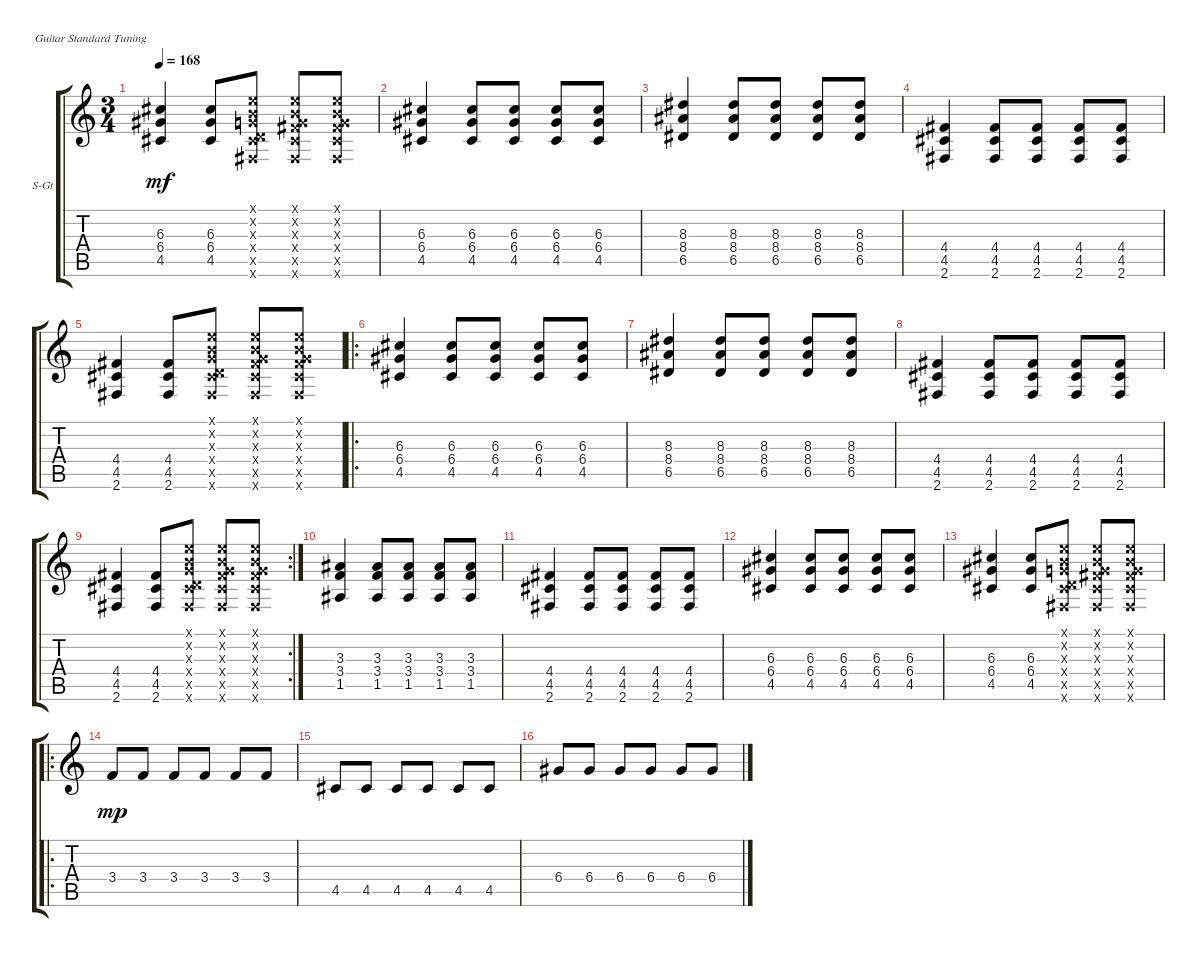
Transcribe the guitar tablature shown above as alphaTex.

\defaultSystemsLayout 4
\bracketExtendMode groupsimilarinstruments
\firstSystemTrackNameOrientation horizontal
\otherSystemsTrackNameOrientation horizontal
\track ("Steel Guitar" "S-Gt") {instrument acousticguitarsteel}
\staff {score tabs}
\tuning (E4 B3 G3 D3 A2 E2)
\ts (3 4)
\tempo 168
\clef g2
\ks c
(4.5 6.4 6.3).4{dy mf} (6.4 4.5 6.3).8 (4.5{x} 2.6{x} 0.4{x} 0.3{x} 0.2{x} 0.1{x}).8 (4.4{x} 4.5{x} 2.6{x} 0.3{x} 0.2{x} 0.1{x}).8 (4.4{x} 4.5{x} 2.6{x} 0.3{x} 0.2{x} 0.1{x}).8 |
(4.5 6.4 6.3).4 (4.5 6.4 6.3).8 (4.5 6.4 6.3).8 (4.5 6.4 6.3).8 (4.5 6.4 6.3).8 |
(6.5 8.4 8.3).4 (6.5 8.4 8.3).8 (6.5 8.4 8.3).8 (6.5 8.4 8.3).8 (6.5 8.4 8.3).8 |
(2.6 4.5 4.4).4 (2.6 4.5 4.4).8 (2.6 4.5 4.4).8 (2.6 4.5 4.4).8 (2.6 4.5 4.4).8 |
(2.6 4.5 4.4).4 (4.4 4.5 2.6).8 (4.5{x} 2.6{x} 0.1{x} 0.2{x} 0.3{x} 0.4{x}).8 (4.4{x} 4.5{x} 2.6{x} 0.3{x} 0.2{x} 0.1{x}).8 (4.4{x} 4.5{x} 2.6{x} 0.1{x} 0.2{x} 0.3{x}).8 |
\ro
(4.5 6.4 6.3).4 (4.5 6.4 6.3).8 (4.5 6.4 6.3).8 (4.5 6.4 6.3).8 (4.5 6.4 6.3).8 |
(6.5 8.4 8.3).4 (6.5 8.4 8.3).8 (6.5 8.4 8.3).8 (6.5 8.4 8.3).8 (6.5 8.4 8.3).8 |
(2.6 4.5 4.4).4 (2.6 4.5 4.4).8 (2.6 4.5 4.4).8 (2.6 4.5 4.4).8 (2.6 4.5 4.4).8 |
\rc 2
(2.6 4.5 4.4).4 (4.4 4.5 2.6).8 (4.5{x} 2.6{x} 0.4{x} 0.3{x} 0.2{x} 0.1{x}).8 (4.4{x} 4.5{x} 2.6{x} 0.3{x} 0.2{x} 0.1{x}).8 (4.4{x} 4.5{x} 2.6{x} 0.3{x} 0.2{x} 0.1{x}).8 |
(1.5 3.4 3.3).4 (1.5 3.4 3.3).8 (1.5 3.4 3.3).8 (1.5 3.4 3.3).8 (1.5 3.4 3.3).8 |
(4.5 4.4 2.6).4 (4.5 4.4 2.6).8 (4.5 4.4 2.6).8 (4.5 4.4 2.6).8 (4.5 4.4 2.6).8 |
(4.5 6.4 6.3).4 (4.5 6.4 6.3).8 (4.5 6.4 6.3).8 (4.5 6.4 6.3).8 (4.5 6.4 6.3).8 |
(4.5 6.4 6.3).4 (6.4 4.5 6.3).8 (4.5{x} 2.6{x} 0.4{x} 0.3{x} 0.2{x} 0.1{x}).8 (4.4{x} 4.5{x} 2.6{x} 0.3{x} 0.2{x} 0.1{x}).8 (4.4{x} 4.5{x} 2.6{x} 0.3{x} 0.2{x} 0.1{x}).8 |
\ro
3.4.8{dy mp} 3.4.8 3.4.8 3.4.8 3.4.8 3.4.8 |
4.5.8 4.5.8 4.5.8 4.5.8 4.5.8 4.5.8 |
6.4.8 6.4.8 6.4.8 6.4.8 6.4.8 6.4.8
